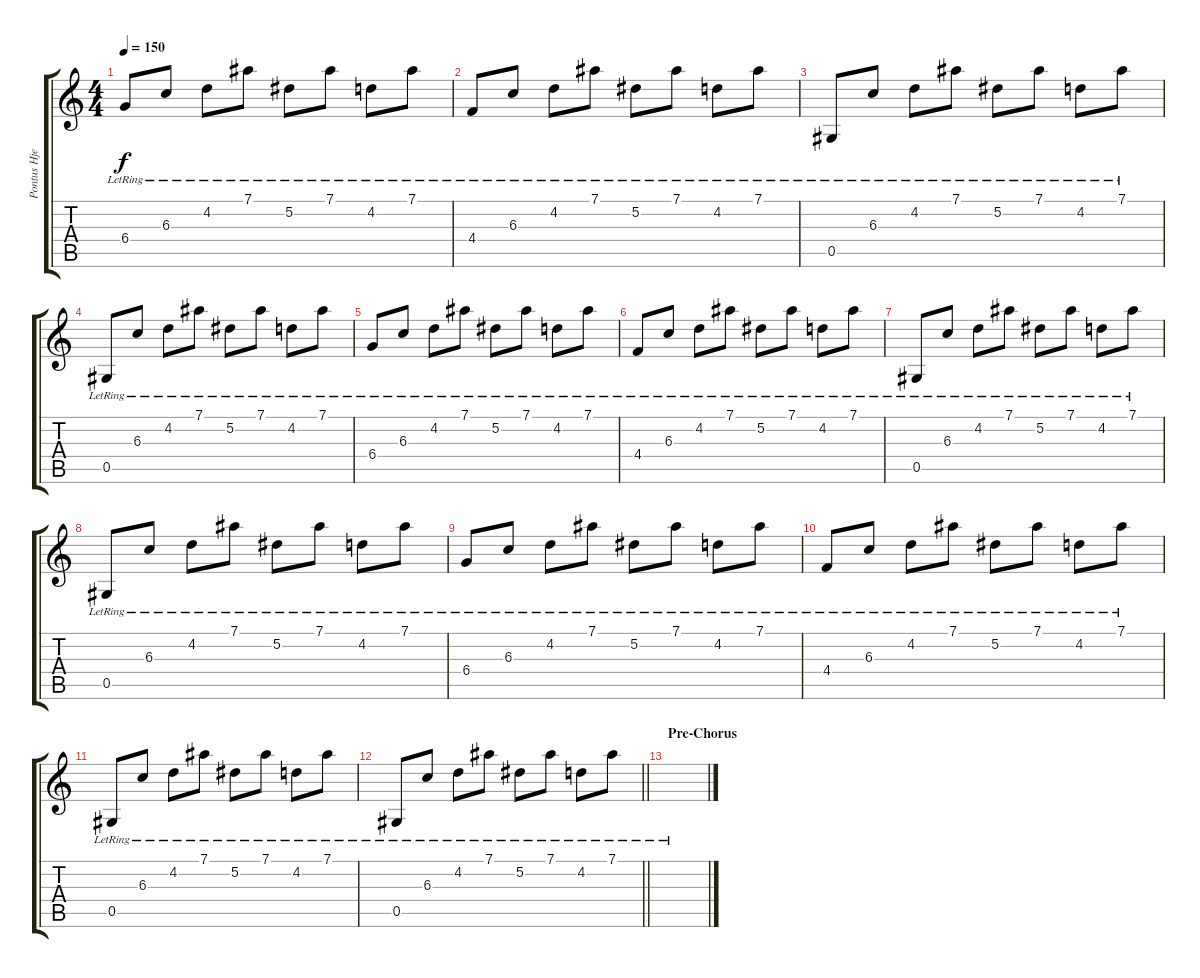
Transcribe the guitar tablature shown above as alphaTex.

\track ("Pontus Hjelm" "Pontus Hje") {instrument acousticguitarsteel}
\staff {score tabs}
\tuning (Eb4 Bb3 Gb3 Db3 Ab2 Eb2) {hide}
\ts (4 4)
\tempo 150
\clef g2
\ks c
6.4{lr}.8{dy f} 6.3{lr}.8 4.2{lr}.8 7.1{lr}.8 5.2{lr}.8 7.1{lr}.8 4.2{lr}.8 7.1{lr}.8 |
4.4{lr}.8 6.3{lr}.8 4.2{lr}.8 7.1{lr}.8 5.2{lr}.8 7.1{lr}.8 4.2{lr}.8 7.1{lr}.8 |
0.5{lr}.8 6.3{lr}.8 4.2{lr}.8 7.1{lr}.8 5.2{lr}.8 7.1{lr}.8 4.2{lr}.8 7.1{lr}.8 |
0.5{lr}.8 6.3{lr}.8 4.2{lr}.8 7.1{lr}.8 5.2{lr}.8 7.1{lr}.8 4.2{lr}.8 7.1{lr}.8 |
6.4{lr}.8 6.3{lr}.8 4.2{lr}.8 7.1{lr}.8 5.2{lr}.8 7.1{lr}.8 4.2{lr}.8 7.1{lr}.8 |
4.4{lr}.8 6.3{lr}.8 4.2{lr}.8 7.1{lr}.8 5.2{lr}.8 7.1{lr}.8 4.2{lr}.8 7.1{lr}.8 |
0.5{lr}.8 6.3{lr}.8 4.2{lr}.8 7.1{lr}.8 5.2{lr}.8 7.1{lr}.8 4.2{lr}.8 7.1{lr}.8 |
0.5{lr}.8 6.3{lr}.8 4.2{lr}.8 7.1{lr}.8 5.2{lr}.8 7.1{lr}.8 4.2{lr}.8 7.1{lr}.8 |
6.4{lr}.8 6.3{lr}.8 4.2{lr}.8 7.1{lr}.8 5.2{lr}.8 7.1{lr}.8 4.2{lr}.8 7.1{lr}.8 |
4.4{lr}.8 6.3{lr}.8 4.2{lr}.8 7.1{lr}.8 5.2{lr}.8 7.1{lr}.8 4.2{lr}.8 7.1{lr}.8 |
0.5{lr}.8 6.3{lr}.8 4.2{lr}.8 7.1{lr}.8 5.2{lr}.8 7.1{lr}.8 4.2{lr}.8 7.1{lr}.8 |
\barLineRight lightlight
0.5{lr}.8 6.3{lr}.8 4.2{lr}.8 7.1{lr}.8 5.2{lr}.8 7.1{lr}.8 4.2{lr}.8 7.1{lr}.8 |
\section ("" "Pre-Chorus")
